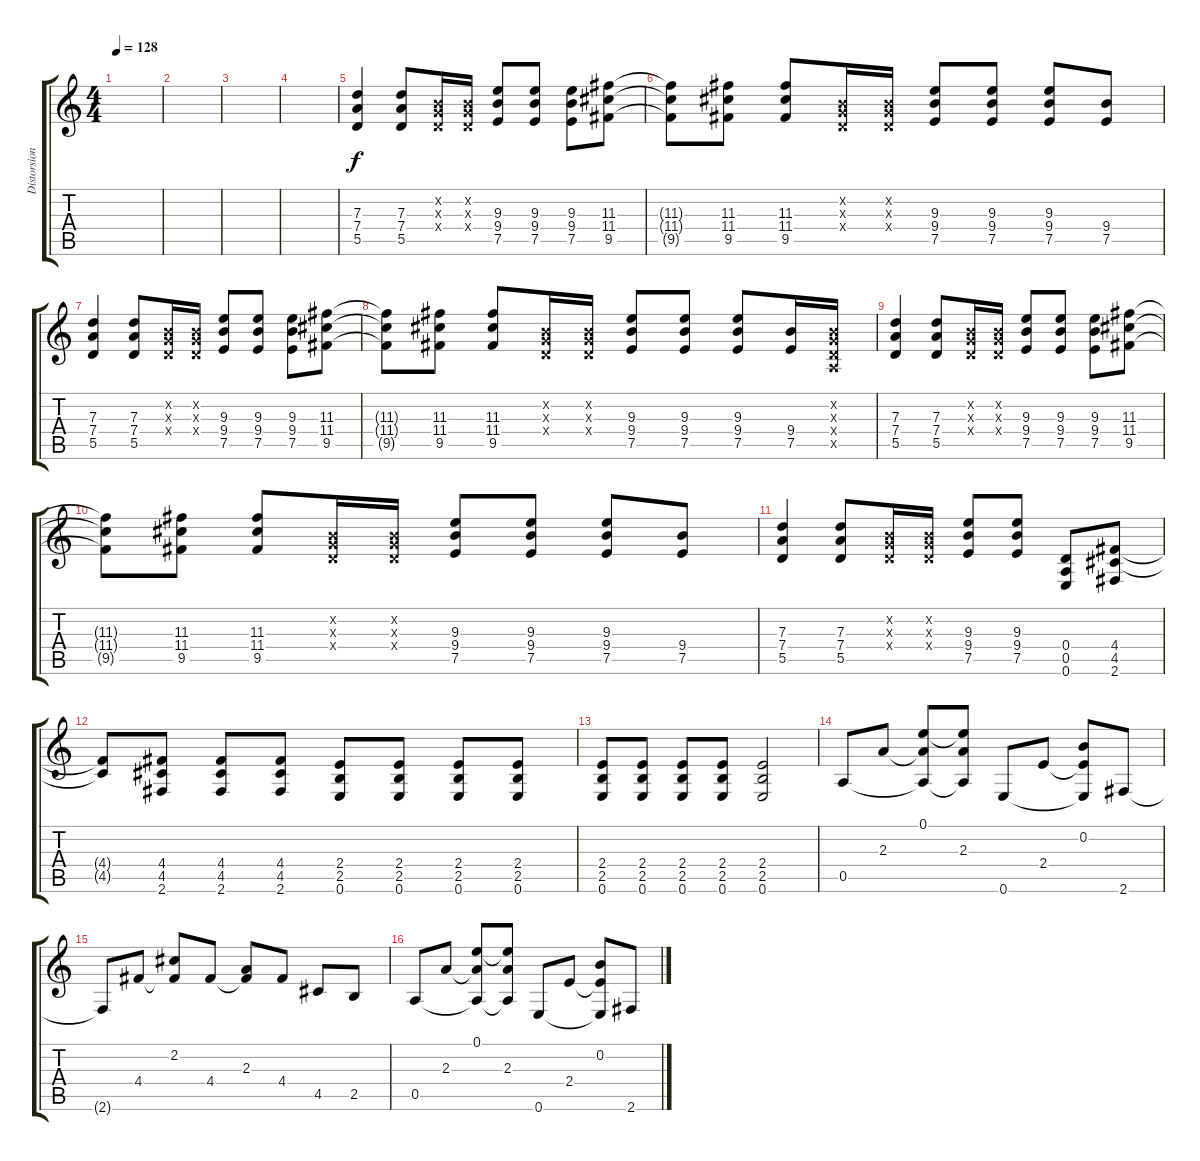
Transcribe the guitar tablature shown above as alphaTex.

\track ("Distorsion" "Distorsion") {instrument distortionguitar}
\staff {score tabs}
\tuning (E4 B3 G3 D3 A2 E2) {hide}
\ts (4 4)
\tempo 128
\clef g2
\ks c
|
|
|
|
(7.3 7.4 5.5).4 (7.3 7.4 5.5).8 (0.2{x} 0.3{x} 0.4{x}).16 (0.2{x} 0.3{x} 0.4{x}).16 (9.3 9.4 7.5).8 (9.3 9.4 7.5).8 (9.3 9.4 7.5).8 (11.3 11.4 9.5).8 |
(11.3{t} 11.4{t} 9.5{t}).8 (11.3 11.4 9.5).8 (11.3 11.4 9.5).8 (0.2{x} 0.3{x} 0.4{x}).16 (0.2{x} 0.3{x} 0.4{x}).16 (9.3 9.4 7.5).8 (9.3 9.4 7.5).8 (9.3 9.4 7.5).8 (9.4 7.5).8 |
(7.3 7.4 5.5).4 (7.3 7.4 5.5).8 (0.2{x} 0.3{x} 0.4{x}).16 (0.2{x} 0.3{x} 0.4{x}).16 (9.3 9.4 7.5).8 (9.3 9.4 7.5).8 (9.3 9.4 7.5).8 (11.3 11.4 9.5).8 |
(11.3{t} 11.4{t} 9.5{t}).8 (11.3 11.4 9.5).8 (11.3 11.4 9.5).8 (0.2{x} 0.3{x} 0.4{x}).16 (0.2{x} 0.3{x} 0.4{x}).16 (9.3 9.4 7.5).8 (9.3 9.4 7.5).8 (9.3 9.4 7.5).8 (9.4 7.5).16 (0.2{x} 0.3{x} 0.4{x} 0.5{x}).16 |
(7.3 7.4 5.5).4 (7.3 7.4 5.5).8 (0.2{x} 0.3{x} 0.4{x}).16 (0.2{x} 0.3{x} 0.4{x}).16 (9.3 9.4 7.5).8 (9.3 9.4 7.5).8 (9.3 9.4 7.5).8 (11.3 11.4 9.5).8 |
(11.3{t} 11.4{t} 9.5{t}).8 (11.3 11.4 9.5).8 (11.3 11.4 9.5).8 (0.2{x} 0.3{x} 0.4{x}).16 (0.2{x} 0.3{x} 0.4{x}).16 (9.3 9.4 7.5).8 (9.3 9.4 7.5).8 (9.3 9.4 7.5).8 (9.4 7.5).8 |
(7.3 7.4 5.5).4 (7.3 7.4 5.5).8 (0.2{x} 0.3{x} 0.4{x}).16 (0.2{x} 0.3{x} 0.4{x}).16 (9.3 9.4 7.5).8 (9.3 9.4 7.5).8 (0.4 0.5 0.6).8 (4.4 4.5 2.6).8 |
(4.4{t} 4.5{t}).8 (4.4 4.5 2.6).8 (4.4 4.5 2.6).8 (4.4 4.5 2.6).8 (2.4 2.5 0.6).8 (2.4 2.5 0.6).8 (2.4 2.5 0.6).8 (2.4 2.5 0.6).8 |
(2.4 2.5 0.6).8 (2.4 2.5 0.6).8 (2.4 2.5 0.6).8 (2.4 2.5 0.6).8 (2.4 2.5 0.6).2 |
0.5.8 2.3.8 (0.1 2.3{t} 0.5{t}).8 (0.1{t} 2.3 0.5{t}).8 0.6.8 2.4.8 (0.2 2.4{t} 0.6{t}).8 2.6.8 |
2.6{t}.8 4.4.8 (2.2 4.4{t}).8 4.4.8 (2.3 4.4{t}).8 4.4.8 4.5.8 2.5.8 |
0.5.8 2.3.8 (0.1 2.3{t} 0.5{t}).8 (0.1{t} 2.3 0.5{t}).8 0.6.8 2.4.8 (0.2 2.4{t} 0.6{t}).8 2.6.8
